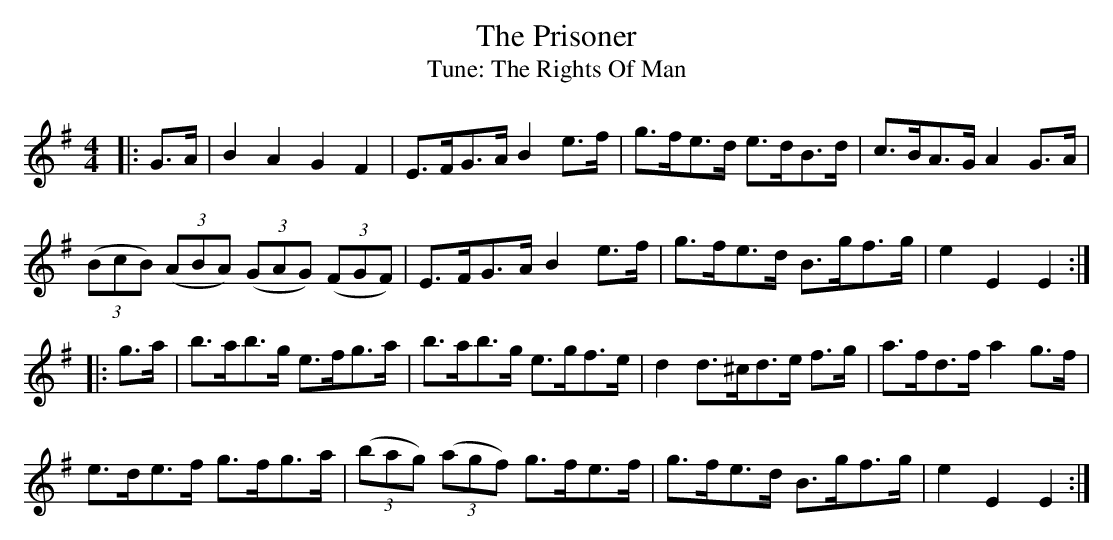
X:1
T: The Prisoner
T: Tune: The Rights Of Man
M: 4/4
L: 1/8
K: Emin
|:G>A|B2A2 G2F2|E>FG>A B2 e>f|g>fe>d e>dB>d|c>BA>G A2G>A|
((3BcB) ((3ABA) ((3GAG) ((3FGF)|E>FG>A B2 e>f|g>fe>d B>gf>g|e2 E2 E2:|
|:g>a|b>ab>g e>fg>a|b>ab>g e>gf>e|d2 d>^cd>e f>g|a>fd>f a2g>f|
e>de>f g>fg>a|((3bag) ((3agf) g>fe>f|g>fe>d B>gf>g|e2 E2 E2:|
